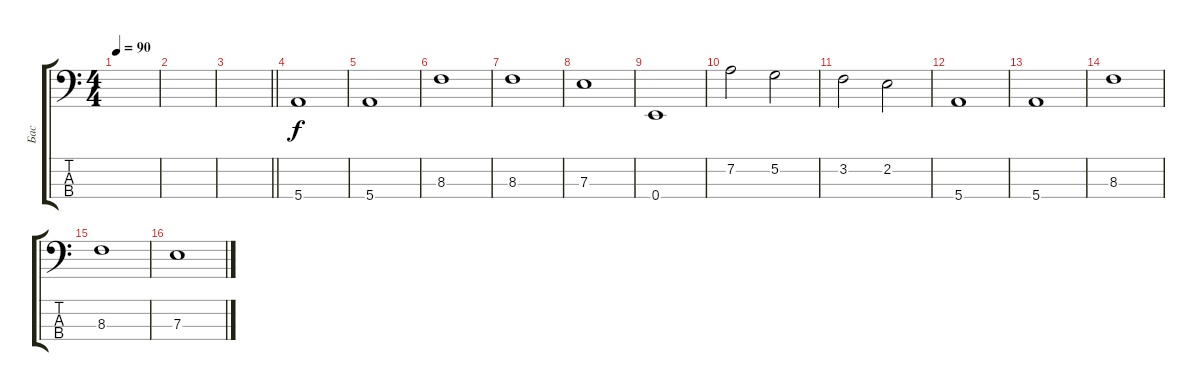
\track ("Бас" "Бас") {instrument electricbassfinger}
\staff {score tabs}
\tuning (G2 D2 A1 E1) {hide}
\ts (4 4)
\tempo 90
\clef f4
\ks c
|
|
\barLineRight lightlight
|
5.4.1 |
5.4.1 |
8.3.1 |
8.3.1 |
7.3.1 |
0.4.1 |
7.2.2 5.2.2 |
3.2.2 2.2.2 |
5.4.1 |
5.4.1 |
8.3.1 |
8.3.1 |
7.3.1
